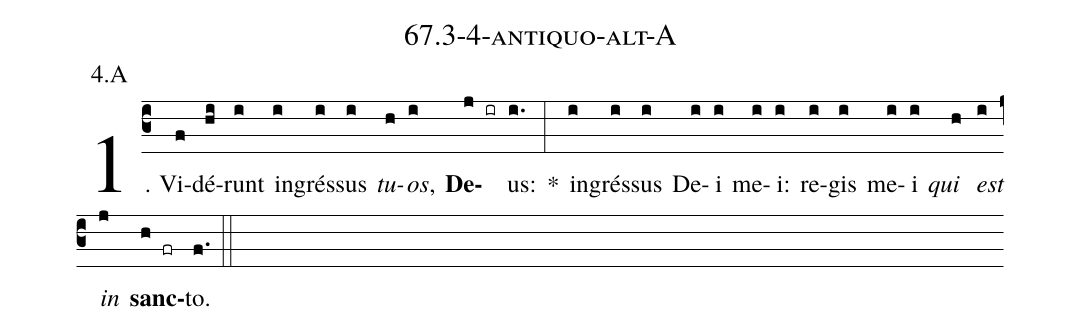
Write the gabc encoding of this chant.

name: 67.3-4-antiquo-alt-A;
annotation: 4.A;
%%
(c3)1. Vi(f)dé(hi)runt(i) in(i)grés(i)sus(i) <i>tu</i>(h)<i>os</i>,(i) <b>De</b>(j ir)us:(i.) *(:) in(i)grés(i)sus(i) De(i)i(i) me(i)i:(i) re(i)gis(i) me(i)i(i) <i>qui</i>(h) <i>est</i>(i) <i>in</i>(j) <b>sanc</b>(h fr)to.(f.) (::)


%E(i) u(h) o(i) u(j) a(h) e.(f.) (::)
